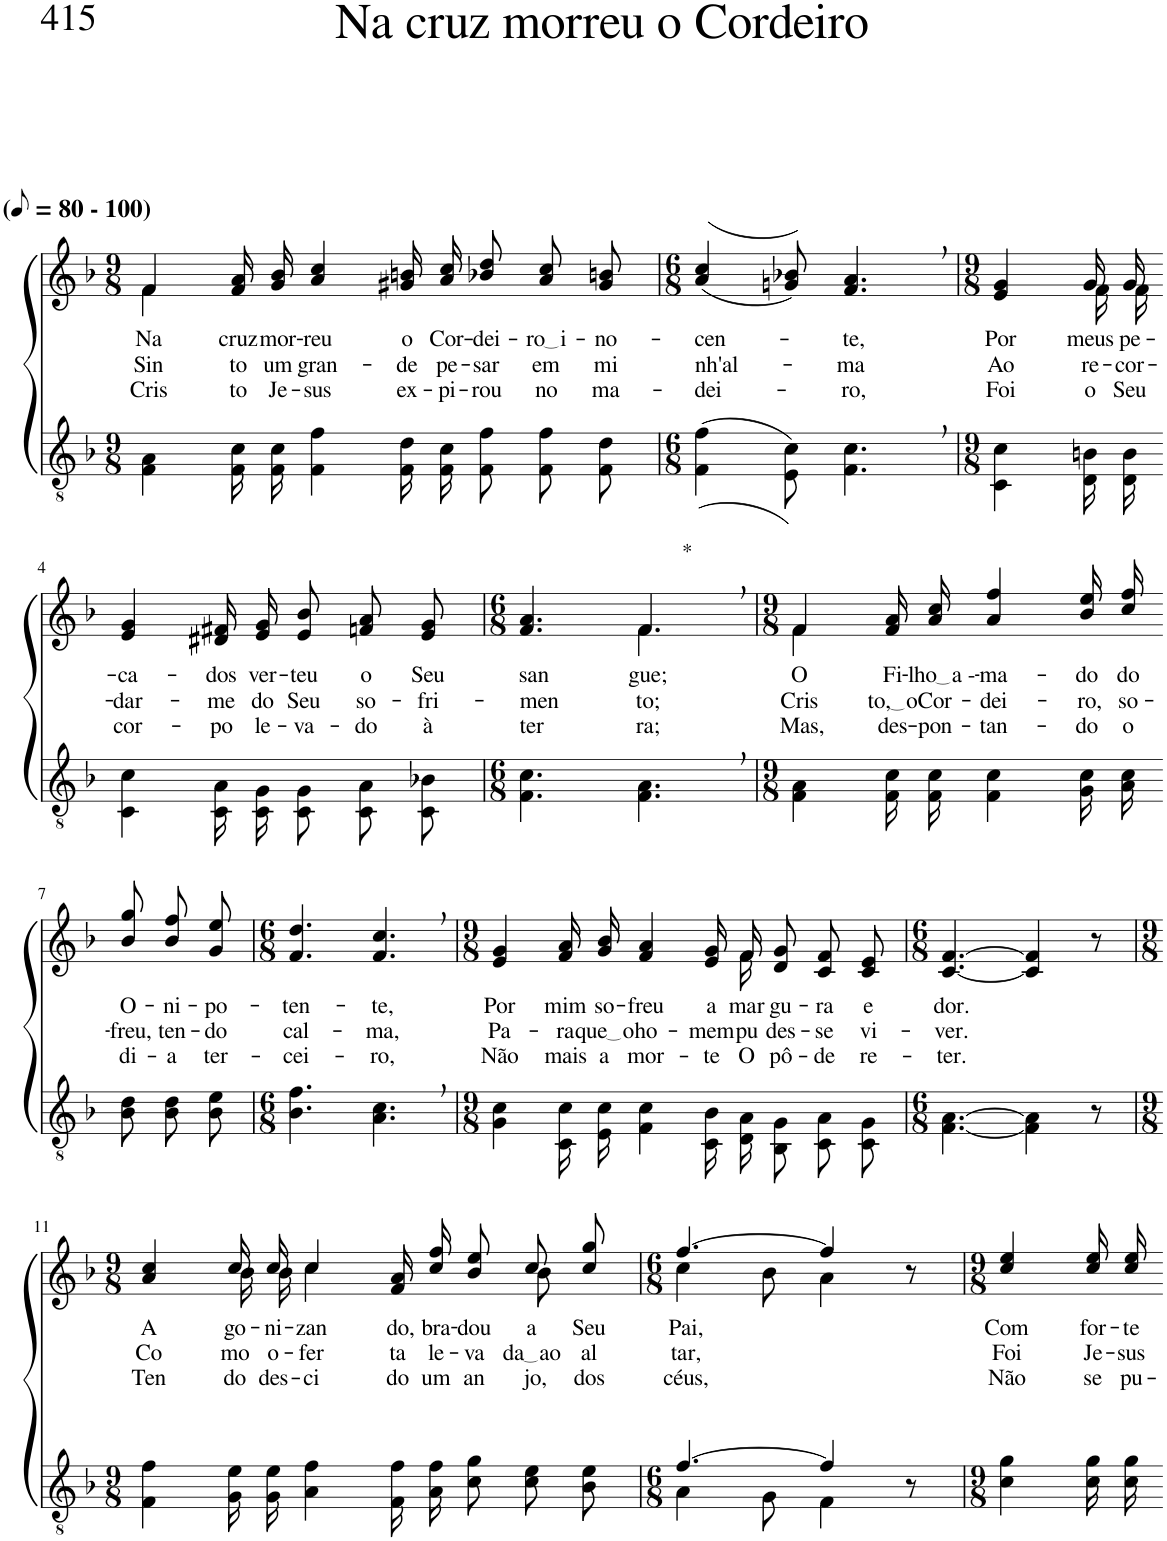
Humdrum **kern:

**kern	**kern	**text	**text	**text
*part2	*part1	*part1	*part1	*part1
*staff2	*staff1	*staff1	*staff1	*staff1
*I"Parte III e IV	*I"Parte I e II	*	*	*
*clefGv2	*clefG2	*	*	*
*Trd3c5	*Trd3c5	*	*	*
*k[b-]	*k[b-]	*	*	*
*M9/8	*M9/8	*	*	*
*MM40	*MM40	*	*	*
=1	=1	=1	=1	=1
*	*^	*	*	*
!	!LO:TX:a:B:t=(	!	!	!	!
!	!LO:TX:a:B:t=- 100)	!	!	!	!
!	!	!	!LO:LY:b	!LO:LY:b	!LO:LY:b
4F\ 4A\	4f/	4f\	Na	Sin-	Cris-
!	!	!	!LO:LY:b	!LO:LY:b	!LO:LY:b
16F/ 16c/LL	16f/ 16a/LL	2..ryy	cruz	-to	-to
!	!	!	!LO:LY:b	!LO:LY:b	!LO:LY:b
16F/ 16c/JJ	16g/ 16b-/JJ	.	mor-	um	Je-
!	!	!	!LO:LY:b	!LO:LY:b	!LO:LY:b
4F\ 4f\	4a/ 4cc/	.	-reu	gran-	-sus
!	!	!	!LO:LY:b	!LO:LY:b	!LO:LY:b
16F/ 16d/LL	16g#X/ 16bn/LL	.	o	-de	ex-
!	!	!	!LO:LY:b	!LO:LY:b	!LO:LY:b
16F/ 16c/JJ	16a/ 16cc/JJ	.	Cor-	pe-	-pi-
!	!	!	!LO:LY:b	!LO:LY:b	!LO:LY:b
8F/ 8f/L	8b-X\ 8dd\L	.	-dei-	-sar	-rou
!	!	!	!LO:LY:b	!LO:LY:b	!LO:LY:b
8F/ 8f/	8a\ 8cc\	.	ro i	em	no
!	!	!	!LO:LY:b	!LO:LY:b	!LO:LY:b
8F/ 8d/J	8g#\ 8bn\J	.	-no-	mi	ma-
*	*v	*v	*	*	*
=2	=2	=2	=2	=2
*M6/8	*M6/8	*	*	*
!	!	!LO:LY:b	!LO:LY:b	!LO:LY:b
((4F\ 4f\	((4a/ 4cc/	-cen-	nh'al-	-dei-
8E\ 8c\))	8gn/ 8b-X/))	.	.	.
!	!	!LO:LY:b	!LO:LY:b	!LO:LY:b
4.F\, 4.c\,	4.f/, 4.a/,	-te,	-ma	-ro,
=3	=3	=3	=3	=3
*M9/8	*M9/8	*	*	*
!	!	!LO:LY:b	!LO:LY:b	!LO:LY:b
*	*^	*	*	*
4C\ 4c\	4e/ 4g/	4ryy	Por	Ao	Foi
!	!	!	!LO:LY:b	!LO:LY:b	!LO:LY:b
16D/ 16Bn/LL	16g/LL	16f\LL	meus	re-	o
!	!	!	!LO:LY:b	!LO:LY:b	!LO:LY:b
16D/ 16B/JJ	16g/JJ	16f\JJ	pe-	-cor-	Seu
!!LO:LB:g=z
=4-	=4-	=4-	=4-	=4-	=4-
!	!	!	!LO:LY:b	!LO:LY:b	!LO:LY:b
*	*v	*v	*	*	*
4C\ 4c\	4e/ 4g/	-ca-	-dar-	cor-
!	!	!LO:LY:b	!LO:LY:b	!LO:LY:b
16C/ 16A/LL	16d#X/ 16f#X/LL	-dos	-me	-po
!	!	!LO:LY:b	!LO:LY:b	!LO:LY:b
16C/ 16G/JJ	16e/ 16g/JJ	ver-	do	le-
!	!	!LO:LY:b	!LO:LY:b	!LO:LY:b
8C/ 8G/L	8e/ 8b-/L	-teu	Seu	-va-
!	!	!LO:LY:b	!LO:LY:b	!LO:LY:b
8C/ 8A/	8fn/ 8a/	o	so-	-do
!	!	!LO:LY:b	!LO:LY:b	!LO:LY:b
8C/ 8B-X/J	8e/ 8g/J	Seu	-fri-	à
=5	=5	=5	=5	=5
*M6/8	*M6/8	*	*	*
!	!	!LO:LY:b	!LO:LY:b	!LO:LY:b
*	*^	*	*	*
4.F\ 4.c\	4.f/ 4.a/	4.ryy	san-	-men-	ter-
!	!LO:TX:a:t=*	!	!	!	!
!	!	!	!LO:LY:b	!LO:LY:b	!LO:LY:b
4.F\, 4.A\,	4.f,/	4.f\	-gue;	-to;	-ra;
=6	=6	=6	=6	=6	=6
*M9/8	*M9/8	*	*	*	*
!	!	!	!LO:LY:b	!LO:LY:b	!LO:LY:b
4F\ 4A\	4f/	4f\	O	Cris-	Mas,
!	!	!	!LO:LY:b	!LO:LY:b	!LO:LY:b
16F/ 16c/LL	16f/ 16a/LL	2ryy	Fi-	to, o	des-
!	!	!	!LO:LY:b	!LO:LY:b	!LO:LY:b
16F/ 16c/JJ	16a/ 16cc/JJ	.	lho a -	Cor-	-pon-
!	!	!	!LO:LY:b	!LO:LY:b	!LO:LY:b
4F\ 4c\	4a/ 4ff/	.	-ma-	-dei-	-tan-
!	!	!	!LO:LY:b	!LO:LY:b	!LO:LY:b
16G/ 16c/LL	16b-\ 16ee\LL	.	-do	-ro,	-do
!	!	!	!LO:LY:b	!LO:LY:b	!LO:LY:b
16A/ 16c/JJ	16cc\ 16ff\JJ	.	do	so-	o
*	*v	*v	*	*	*
!!LO:LB:g=z
=7-	=7-	=7-	=7-	=7-
!	!	!LO:LY:b	!LO:LY:b	!LO:LY:b
8B-\ 8d\L	8b-\ 8gg\L	O-	-freu,	di-
!	!	!LO:LY:b	!LO:LY:b	!LO:LY:b
8B-\ 8d\	8b-\ 8ff\	-ni-	ten-	-a
!	!	!LO:LY:b	!LO:LY:b	!LO:LY:b
8B-\ 8e\J	8g\ 8ee\J	-po-	-do	ter-
=8	=8	=8	=8	=8
*M6/8	*M6/8	*	*	*
!	!	!LO:LY:b	!LO:LY:b	!LO:LY:b
4.B-\ 4.f\	4.f/ 4.dd/	-ten-	cal-	-cei-
!	!	!LO:LY:b	!LO:LY:b	!LO:LY:b
4.A\, 4.c\,	4.f/, 4.cc/,	-te,	-ma,	-ro,
=9	=9	=9	=9	=9
*M9/8	*M9/8	*	*	*
*	*^	*	*	*
!	!	!	!LO:LY:b	!LO:LY:b	!LO:LY:b
4G\ 4c\	2ryy	4e/ 4g/	Por	Pa-	Não
!	!	!	!LO:LY:b	!LO:LY:b	!LO:LY:b
16C/ 16c/LL	.	16f/ 16a/LL	mim	-ra	mais
!	!	!	!LO:LY:b	!LO:LY:b	!LO:LY:b
16E/ 16c/JJ	.	16g/ 16b-/JJ	so-	que o	a
!	!	!	!LO:LY:b	!LO:LY:b	!LO:LY:b
4F\ 4c\	.	4f/ 4a/	-freu	ho-	mor-
.	8.ryy	.	.	.	.
!	!	!	!LO:LY:b	!LO:LY:b	!LO:LY:b
16C/ 16B-/LL	.	16e/ 16g/LL	a-	-mem	-te
!	!	!	!LO:LY:b	!LO:LY:b	!LO:LY:b
16D/ 16A/JJ	16f\	16f/JJ	-mar-	pu-	O
!	!	!	!LO:LY:b	!LO:LY:b	!LO:LY:b
8BB-/ 8G/L	4.ryy	8d/ 8g/L	-gu-	-des-	pô-
!	!	!	!LO:LY:b	!LO:LY:b	!LO:LY:b
8C/ 8A/	.	8c/ 8f/	-ra	-se	-de
!	!	!	!LO:LY:b	!LO:LY:b	!LO:LY:b
8C/ 8G/J	.	8c/ 8e/J	e	vi-	re-
*	*v	*v	*	*	*
=10	=10	=10	=10	=10
*M6/8	*M6/8	*	*	*
*	*^	*	*	*
!	!	!	!LO:LY:b	!LO:LY:b	!LO:LY:b
*	*v	*v	*	*	*
[4.F\ [4.A\	[4.c/ [4.f/	dor.	-ver.	-ter.
4F\] 4A\]	4c/] 4f/]	.	.	.
8r	8r	.	.	.
!!LO:LB:g=z
=11	=11	=11	=11	=11
*M9/8	*M9/8	*	*	*
!	!	!LO:LY:b	!LO:LY:b	!LO:LY:b
*	*^	*	*	*
4F\ 4f\	4a/ 4cc/	4ryy	A-	Co-	Ten-
!	!	!	!LO:LY:b	!LO:LY:b	!LO:LY:b
16G\ 16e\LL	16cc/LL	16b-\LL	-go-	-mo	-do
!	!	!	!LO:LY:b	!LO:LY:b	!LO:LY:b
16G\ 16e\JJ	16cc/JJ	16b-\JJ	-ni-	o-	des-
!	!	!	!LO:LY:b	!LO:LY:b	!LO:LY:b
4A\ 4f\	4cc/	4cc\	-zan-	-fer-	-ci-
!	!	!	!LO:LY:b	!LO:LY:b	!LO:LY:b
16F\ 16f\LL	16f\ 16a\LL	4ryy	-do,	-ta	-do
!	!	!	!LO:LY:b	!LO:LY:b	!LO:LY:b
16A\ 16f\JJ	16cc\ 16ff\JJ	.	bra-	le-	um
!	!	!	!LO:LY:b	!LO:LY:b	!LO:LY:b
8c\ 8g\L	8b-\ 8ee\L	.	-dou	-va-	an-
!	!	!	!LO:LY:b	!LO:LY:b	!LO:LY:b
8c\ 8e\	8cc\	8b-\	a	da ao	-jo,
!	!	!	!LO:LY:b	!LO:LY:b	!LO:LY:b
8B-\ 8e\J	8cc\ 8gg\J	8ryy	Seu	al-	dos
=12	=12	=12	=12	=12	=12
*M6/8	*M6/8	*	*	*	*
*^	*	*	*	*	*
!	!	!	!	!LO:LY:b	!LO:LY:b	!LO:LY:b
[4.f/	4A\	[4.ff/	4cc\	Pai,	-tar,	céus,
.	8G\	.	8b-\	.	.	.
4f/]	4F\	4ff/]	4a\	.	.	.
8r	8ryy	8r	8ryy	.	.	.
*v	*v	*	*	*	*	*
*	*v	*v	*	*	*
=13	=13	=13	=13	=13
*M9/8	*M9/8	*	*	*
*^	*^	*	*	*
!	!	!	!	!LO:LY:b	!LO:LY:b	!LO:LY:b
*v	*v	*	*	*	*	*
*	*v	*v	*	*	*
4c\ 4g\	4cc/ 4ee/	-Com	-Foi	Não
!	!	!LO:LY:b	!LO:LY:b	!LO:LY:b
16c\ 16g\LL	16cc\ 16ee\LL	for-	Je-	se
!	!	!LO:LY:b	!LO:LY:b	!LO:LY:b
16c\ 16g\JJ	16cc\ 16ee\JJ	-te	-sus	pu-
=-	=-	=-	=-	=-
*-	*-	*-	*-	*-
